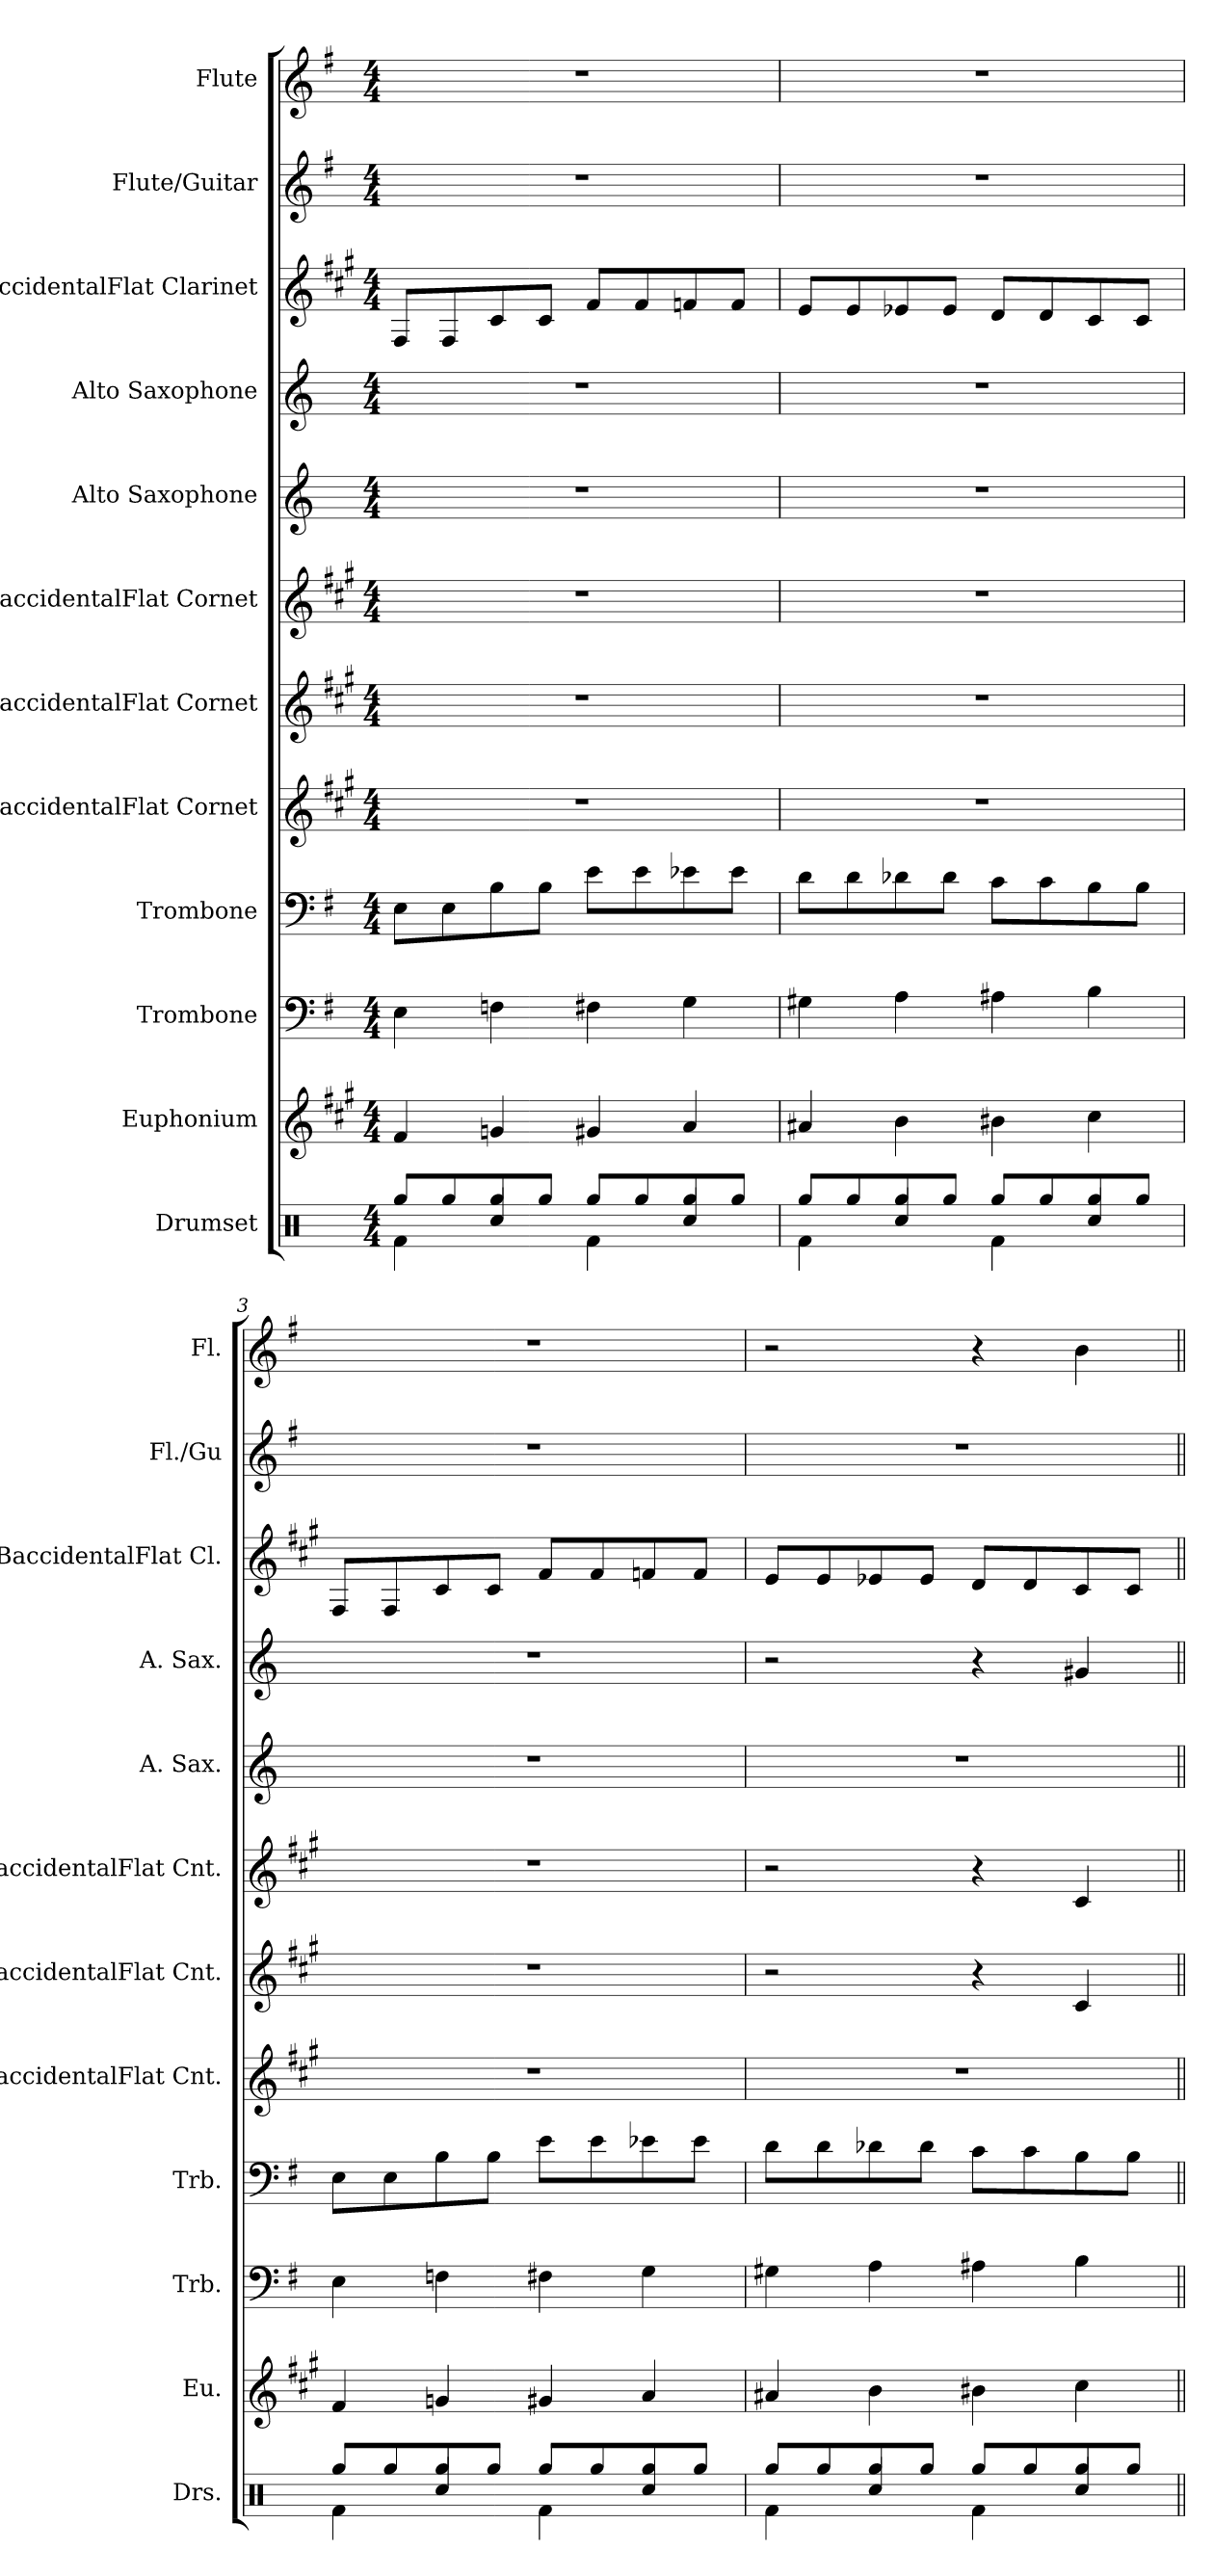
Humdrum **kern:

**kern	**kern	**kern	**kern	**kern	**kern	**kern	**kern	**kern	**kern	**kern	**kern
*part12	*part11	*part10	*part9	*part8	*part7	*part6	*part5	*part4	*part3	*part2	*part1
*staff12	*staff11	*staff10	*staff9	*staff8	*staff7	*staff6	*staff5	*staff4	*staff3	*staff2	*staff1
*I"Drumset	*I"Euphonium	*I"Trombone	*I"Trombone	*I"BaccidentalFlat Cornet	*I"BaccidentalFlat Cornet	*I"BaccidentalFlat Cornet	*I"Alto Saxophone	*I"Alto Saxophone	*I"BaccidentalFlat Clarinet	*I"Flute/Guitar	*I"Flute
*I'Drs.	*I'Eu.	*I'Trb.	*I'Trb.	*I'BaccidentalFlat Cnt.	*I'BaccidentalFlat Cnt.	*I'BaccidentalFlat Cnt.	*I'A. Sax.	*I'A. Sax.	*I'BaccidentalFlat Cl.	*I'Fl./Gu	*I'Fl.
*clefX	*clefG2	*clefF4	*clefF4	*clefG2	*clefG2	*clefG2	*clefG2	*clefG2	*clefG2	*clefG2	*clefG2
*	*ITrd-1c-1	*	*	*ITrd1c2	*ITrd1c2	*ITrd1c2	*ITrd5c9	*ITrd5c9	*ITrd1c2	*	*
*k[]	*k[b-e-]	*k[f#]	*k[f#]	*k[f#]	*k[f#]	*k[f#]	*k[b-e-a-]	*k[b-e-a-]	*k[f#]	*k[f#]	*k[f#]
*M4/4	*M4/4	*M4/4	*M4/4	*M4/4	*M4/4	*M4/4	*M4/4	*M4/4	*M4/4	*M4/4	*M4/4
=1	=1	=1	=1	=1	=1	=1	=1	=1	=1	=1	=1
*^	*	*	*	*	*	*	*	*	*	*	*
4Rf\	8Rgg/L	4g/	4E\	8E\L	1r	1r	1r	1r	1r	8E/L	1r	1r
.	8Rgg/	.	.	8E\	.	.	.	.	.	8E/	.	.
4Rcc/	8Rgg/	4a-X/	4Fn\	8B\	.	.	.	.	.	8B/	.	.
.	8Rgg/J	.	.	8B\J	.	.	.	.	.	8B/J	.	.
4Rf\	8Rgg/L	4an/	4F#X\	8e\L	.	.	.	.	.	8e/L	.	.
.	8Rgg/	.	.	8e\	.	.	.	.	.	8e/	.	.
4Rcc/	8Rgg/	4b-/	4G\	8e-X\	.	.	.	.	.	8e-X/	.	.
.	8Rgg/J	.	.	8e-\J	.	.	.	.	.	8e-/J	.	.
=2	=2	=2	=2	=2	=2	=2	=2	=2	=2	=2	=2	=2
4Rf\	8Rgg/L	4bn/	4G#X\	8d\L	1r	1r	1r	1r	1r	8d/L	1r	1r
.	8Rgg/	.	.	8d\	.	.	.	.	.	8d/	.	.
4Rcc/	8Rgg/	4cc\	4A\	8d-X\	.	.	.	.	.	8d-X/	.	.
.	8Rgg/J	.	.	8d-\J	.	.	.	.	.	8d-/J	.	.
4Rf\	8Rgg/L	4cc#X\	4A#X\	8c\L	.	.	.	.	.	8c/L	.	.
.	8Rgg/	.	.	8c\	.	.	.	.	.	8c/	.	.
4Rcc/	8Rgg/	4dd\	4B\	8B\	.	.	.	.	.	8B/	.	.
.	8Rgg/J	.	.	8B\J	.	.	.	.	.	8B/J	.	.
=3	=3	=3	=3	=3	=3	=3	=3	=3	=3	=3	=3	=3
4Rf\	8Rgg/L	4g/	4E\	8E\L	1r	1r	1r	1r	1r	8E/L	1r	1r
.	8Rgg/	.	.	8E\	.	.	.	.	.	8E/	.	.
4Rcc/	8Rgg/	4a-X/	4Fn\	8B\	.	.	.	.	.	8B/	.	.
.	8Rgg/J	.	.	8B\J	.	.	.	.	.	8B/J	.	.
4Rf\	8Rgg/L	4an/	4F#X\	8e\L	.	.	.	.	.	8e/L	.	.
.	8Rgg/	.	.	8e\	.	.	.	.	.	8e/	.	.
4Rcc/	8Rgg/	4b-/	4G\	8e-X\	.	.	.	.	.	8e-X/	.	.
.	8Rgg/J	.	.	8e-\J	.	.	.	.	.	8e-/J	.	.
=4	=4	=4	=4	=4	=4	=4	=4	=4	=4	=4	=4	=4
4Rf\	8Rgg/L	4bn/	4G#X\	8d\L	1r	2r	2r	1r	2r	8d/L	1r	2r
.	8Rgg/	.	.	8d\	.	.	.	.	.	8d/	.	.
4Rcc/	8Rgg/	4cc\	4A\	8d-X\	.	.	.	.	.	8d-X/	.	.
.	8Rgg/J	.	.	8d-\J	.	.	.	.	.	8d-/J	.	.
4Rf\	8Rgg/L	4cc#X\	4A#X\	8c\L	.	4r	4r	.	4r	8c/L	.	4r
.	8Rgg/	.	.	8c\	.	.	.	.	.	8c/	.	.
4Rcc/	8Rgg/	4dd\	4B\	8B\	.	4B/	4B/	.	4Bn/	8B/	.	4b\
.	8Rgg/J	.	.	8B\J	.	.	.	.	.	8B/J	.	.
*v	*v	*	*	*	*	*	*	*	*	*	*	*
=||	=||	=||	=||	=||	=||	=||	=||	=||	=||	=||	=||
*-	*-	*-	*-	*-	*-	*-	*-	*-	*-	*-	*-
